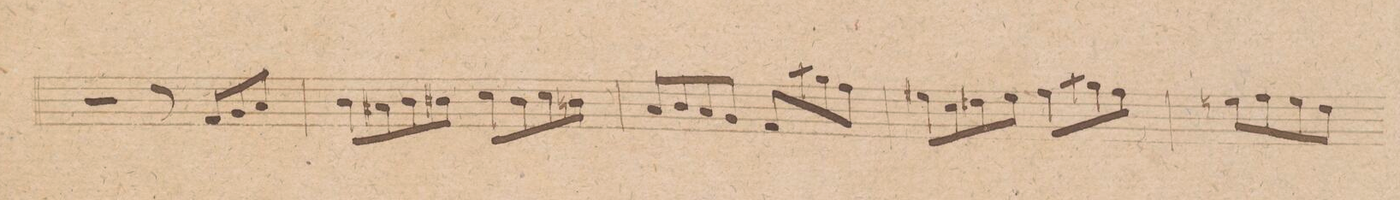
**kern	**dynam
*I"Baſso.	*
*clefF4	*
*k[]	*
*met(c|)	*
*M2/2	*
2r	.
8r	.
8AA/L	.
8BB/	.
8C/J	.
=21	=21
8D\L	.
8C#X\	.
8D\	.
8D#X\J	.
8E\L	.
8D#\	.
8E\	.
8Dn\J	.
=22	=22
8C/L	.
8D/	.
8C/	.
8BB/J	.
8AA/L	.
8c\	.
8B\	.
8A\J	.
=23	=23
8G#X\L	.
8E\	.
8F#X\	.
8G#\J	.
8A\L	.
8c\	.
8B\	.
8A\J	.
=24	=24
8Gn\L	.
8A\	.
8G\	.
8F\J	.
*-	*-
